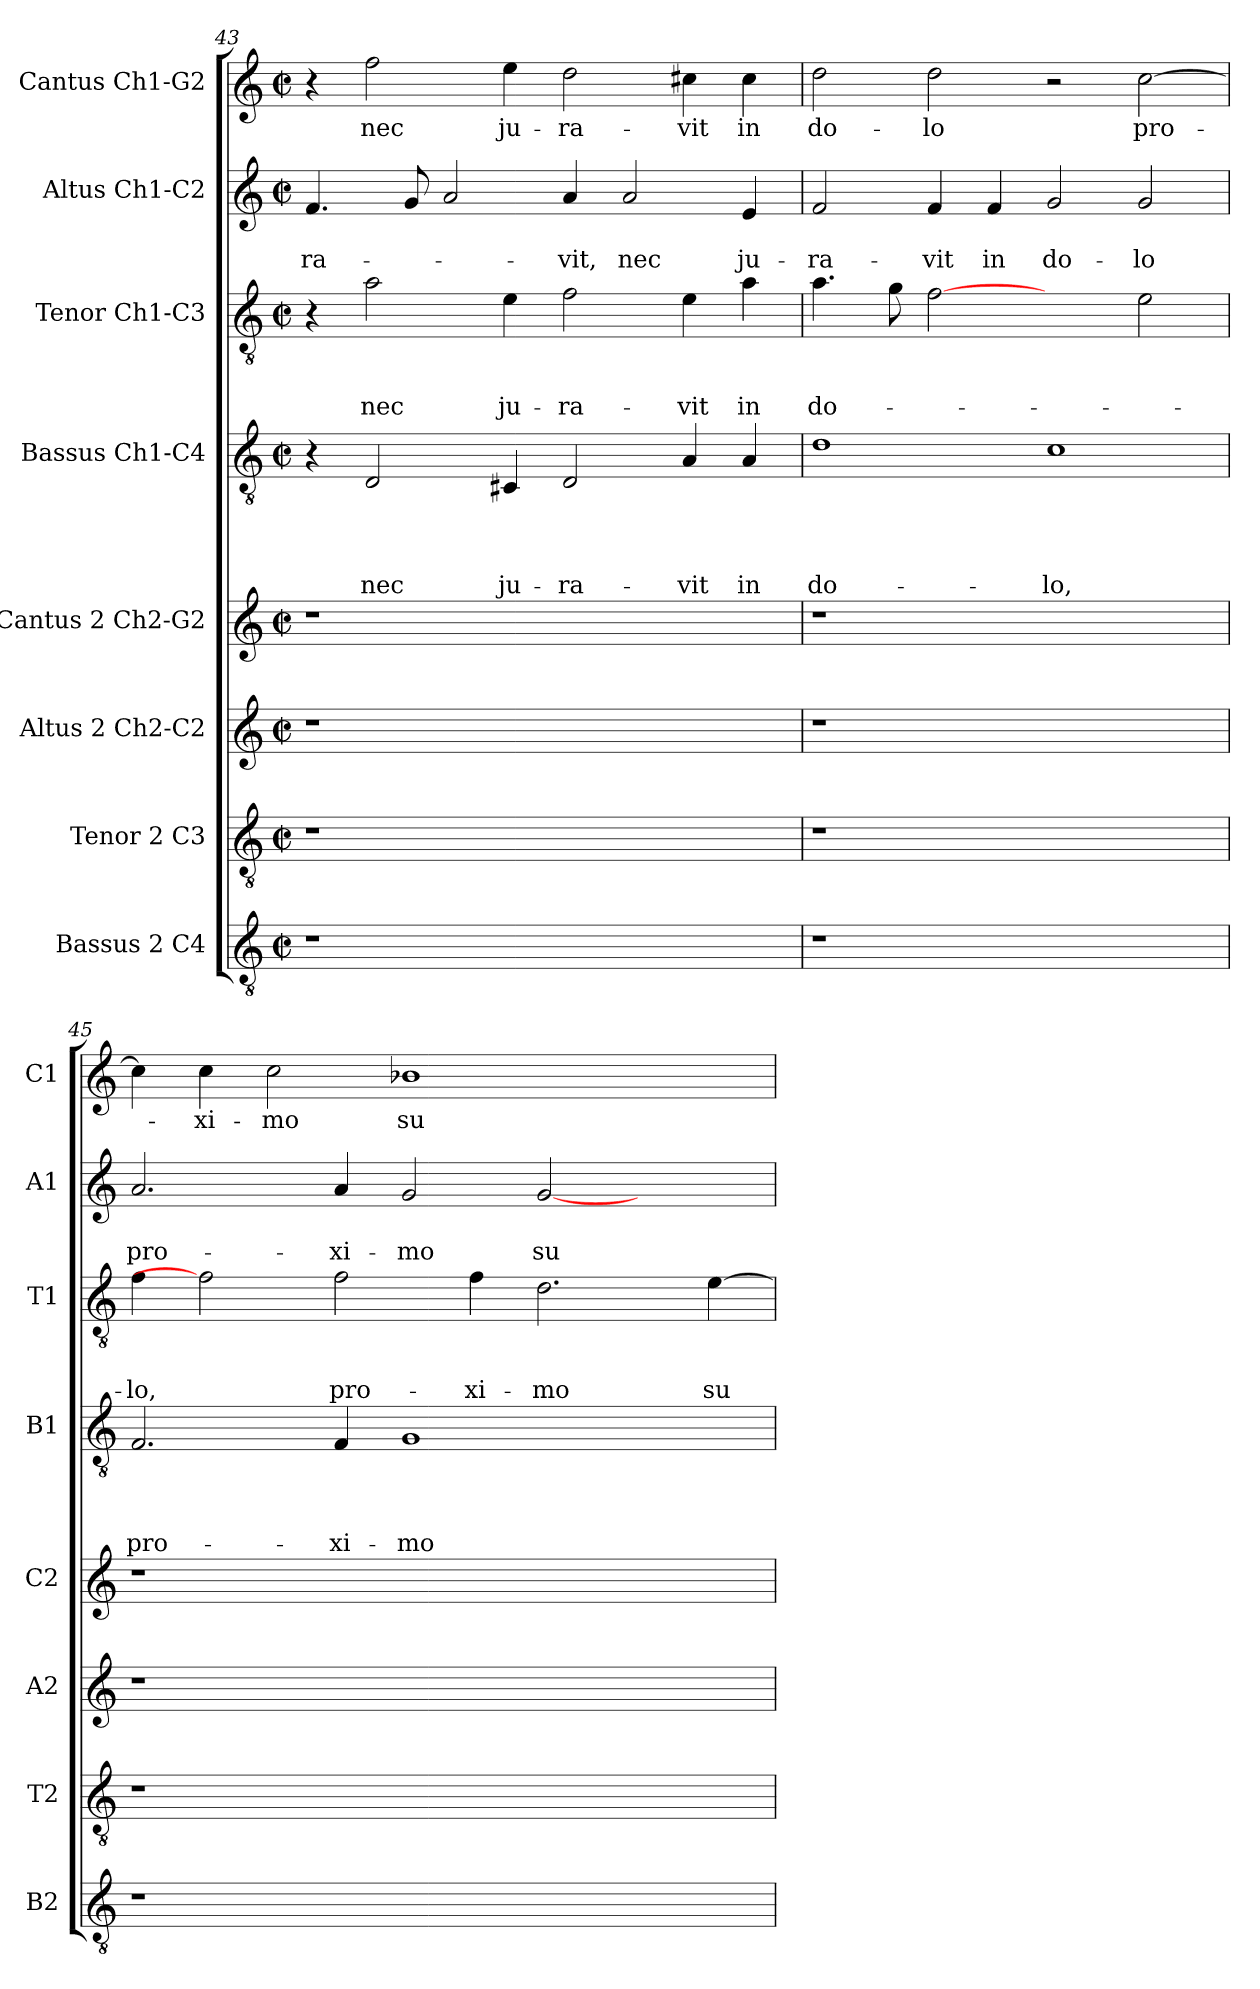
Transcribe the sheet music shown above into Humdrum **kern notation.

**kern	**kern	**kern	**kern	**kern	**text	**text	**text	**text	**kern	**text	**text	**text	**kern	**text	**text	**kern	**text
*part8	*part7	*part6	*part5	*part4	*part4	*part4	*part4	*part4	*part3	*part3	*part3	*part3	*part2	*part2	*part2	*part1	*part1
*staff8	*staff7	*staff6	*staff5	*staff4	*staff4	*staff4	*staff4	*staff4	*staff3	*staff3	*staff3	*staff3	*staff2	*staff2	*staff2	*staff1	*staff1
*I"Bassus 2 C4	*I"Tenor 2 C3	*I"Altus 2 Ch2-C2	*I"Cantus 2  Ch2-G2	*I"Bassus  Ch1-C4	*	*	*	*	*I"Tenor Ch1-C3	*	*	*	*I"Altus  Ch1-C2	*	*	*I"Cantus Ch1-G2	*
*I'B2	*I'T2	*I'A2	*I'C2	*I'B1	*	*	*	*	*I'T1	*	*	*	*I'A1	*	*	*I'C1	*
*clefGv2	*clefGv2	*clefG2	*clefG2	*clefGv2	*	*	*	*	*clefGv2	*	*	*	*clefG2	*	*	*clefG2	*
*k[]	*k[]	*k[]	*k[]	*k[]	*	*	*	*	*k[]	*	*	*	*k[]	*	*	*k[]	*
*C:	*C:	*C:	*C:	*C:	*	*	*	*	*C:	*	*	*	*C:	*	*	*C:	*
*M2/2	*M2/2	*M2/2	*M2/2	*M2/2	*	*	*	*	*M2/2	*	*	*	*M2/2	*	*	*M2/2	*
*met(c|)	*met(c|)	*met(c|)	*met(c|)	*met(c|)	*	*	*	*	*met(c|)	*	*	*	*met(c|)	*	*	*met(c|)	*
=43	=43	=43	=43	=43	=43	=43	=43	=43	=43	=43	=43	=43	=43	=43	=43	=43	=43
!	!	!	!	!	!	!	!	!	!	!	!	!	!	!	!LO:LY:b	!	!
1r	1r	1r	1r	4r	.	.	.	.	4r	.	.	.	4.f/	.	-ra-	4r	.
!	!	!	!	!	!	!	!	!LO:LY:b	!	!	!	!LO:LY:b	!	!	!	!	!LO:LY:b
.	.	.	.	2D/	.	.	.	nec	2a\	.	.	nec	.	.	.	2ff\	nec
.	.	.	.	.	.	.	.	.	.	.	.	.	8g/	.	.	.	.
.	.	.	.	.	.	.	.	.	.	.	.	.	2a/	.	.	.	.
!	!	!	!	!	!	!	!	!LO:LY:b	!	!	!	!LO:LY:b	!	!	!	!	!LO:LY:b
.	.	.	.	4C#X/	.	.	.	ju-	4e\	.	.	ju-	.	.	.	4ee\	ju-
!	!	!	!	!	!	!	!	!LO:LY:b	!	!	!	!LO:LY:b	!	!	!LO:LY:b	!	!LO:LY:b
1ryy	1ryy	1ryy	1ryy	2D/	.	.	.	-ra-	2f\	.	.	-ra-	4a/	.	-vit,	2dd\	-ra-
!	!	!	!	!	!	!	!	!	!	!	!	!	!	!	!LO:LY:b	!	!
.	.	.	.	.	.	.	.	.	.	.	.	.	2a/	.	nec	.	.
!	!	!	!	!	!	!	!	!LO:LY:b	!	!	!	!LO:LY:b	!	!	!	!	!LO:LY:b
.	.	.	.	4A/	.	.	.	-vit	4e\	.	.	-vit	.	.	.	4cc#X\	-vit
!	!	!	!	!	!	!	!	!LO:LY:b	!	!	!	!LO:LY:b	!	!	!LO:LY:b	!	!LO:LY:b
.	.	.	.	4A/	.	.	.	in	4a\	.	.	in	4e/	.	ju-	4cc#\	in
=44	=44	=44	=44	=44	=44	=44	=44	=44	=44	=44	=44	=44	=44	=44	=44	=44	=44
!	!	!	!	!	!	!	!	!LO:LY:b	!	!	!	!LO:LY:b	!	!	!LO:LY:b	!	!LO:LY:b
1r	1r	1r	1r	1d	.	.	.	do-	4.a\	.	.	do-	2f/	.	-ra-	2dd\	do-
.	.	.	.	.	.	.	.	.	8g\	.	.	.	.	.	.	.	.
!	!	!	!	!	!	!	!	!	!	!	!	!	!	!	!LO:LY:b	!	!LO:LY:b
.	.	.	.	.	.	.	.	.	[2f	.	.	.	4f/	.	-vit	2dd\	-lo
!	!	!	!	!	!	!	!	!	!	!	!	!	!	!	!LO:LY:b	!	!
.	.	.	.	.	.	.	.	.	.	.	.	.	4f/	.	in	.	.
!	!	!	!	!	!	!	!	!LO:LY:b	!	!	!	!	!	!	!LO:LY:b	!	!
1ryy	1ryy	1ryy	1ryy	1c	.	.	.	-lo,	2ryy	.	.	.	2g/	.	do-	2r	.
!	!	!	!	!	!	!	!	!	!	!	!	!	!	!	!LO:LY:b	!	!LO:LY:b
.	.	.	.	.	.	.	.	.	2e\	.	.	.	2g/	.	-lo	[2cc\	pro-
=45	=45	=45	=45	=45	=45	=45	=45	=45	=45	=45	=45	=45	=45	=45	=45	=45	=45
!	!	!	!	!	!	!	!	!LO:LY:b	!	!	!	!LO:LY:b	!	!	!LO:LY:b	!	!
1r	1r	1r	1r	2.F/	.	.	.	pro-	4f\	.	.	-lo,	2.a/	.	pro-	4cc\]	.
!	!	!	!	!	!	!	!	!	!	!	!	!	!	!	!	!	!LO:LY:b
.	.	.	.	.	.	.	.	.	2f]	.	.	.	.	.	.	4cc\	-xi-
!	!	!	!	!	!	!	!	!	!	!	!	!	!	!	!	!	!LO:LY:b
.	.	.	.	.	.	.	.	.	.	.	.	.	.	.	.	2cc\	-mo
!	!	!	!	!	!	!	!	!LO:LY:b	!	!	!	!LO:LY:b	!	!	!LO:LY:b	!	!
.	.	.	.	4F/	.	.	.	-xi-	2f\	.	.	pro-	4a/	.	-xi-	.	.
!	!	!	!	!	!	!	!	!LO:LY:b	!	!	!	!	!	!	!LO:LY:b	!	!LO:LY:b
1.ryy	1.ryy	1.ryy	1.ryy	1G	.	.	.	-mo	.	.	.	.	2g/	.	-mo	1b-X	su-
!	!	!	!	!	!	!	!	!	!	!	!	!LO:LY:b	!	!	!	!	!
.	.	.	.	.	.	.	.	.	4f\	.	.	-xi-	.	.	.	.	.
!	!	!	!	!	!	!	!	!	!	!	!	!LO:LY:b	!	!	!LO:LY:b	!	!
.	.	.	.	.	.	.	.	.	2.d\	.	.	-mo	[2g/	.	su-	.	.
.	.	.	.	2ryy	.	.	.	.	.	.	.	.	2ryy	.	.	2ryy	.
!	!	!	!	!	!	!	!	!	!	!	!	!LO:LY:b	!	!	!	!	!
.	.	.	.	.	.	.	.	.	[4e\	.	.	su-	.	.	.	.	.
=	=	=	=	=	=	=	=	=	=	=	=	=	=	=	=	=	=
*-	*-	*-	*-	*-	*-	*-	*-	*-	*-	*-	*-	*-	*-	*-	*-	*-	*-
